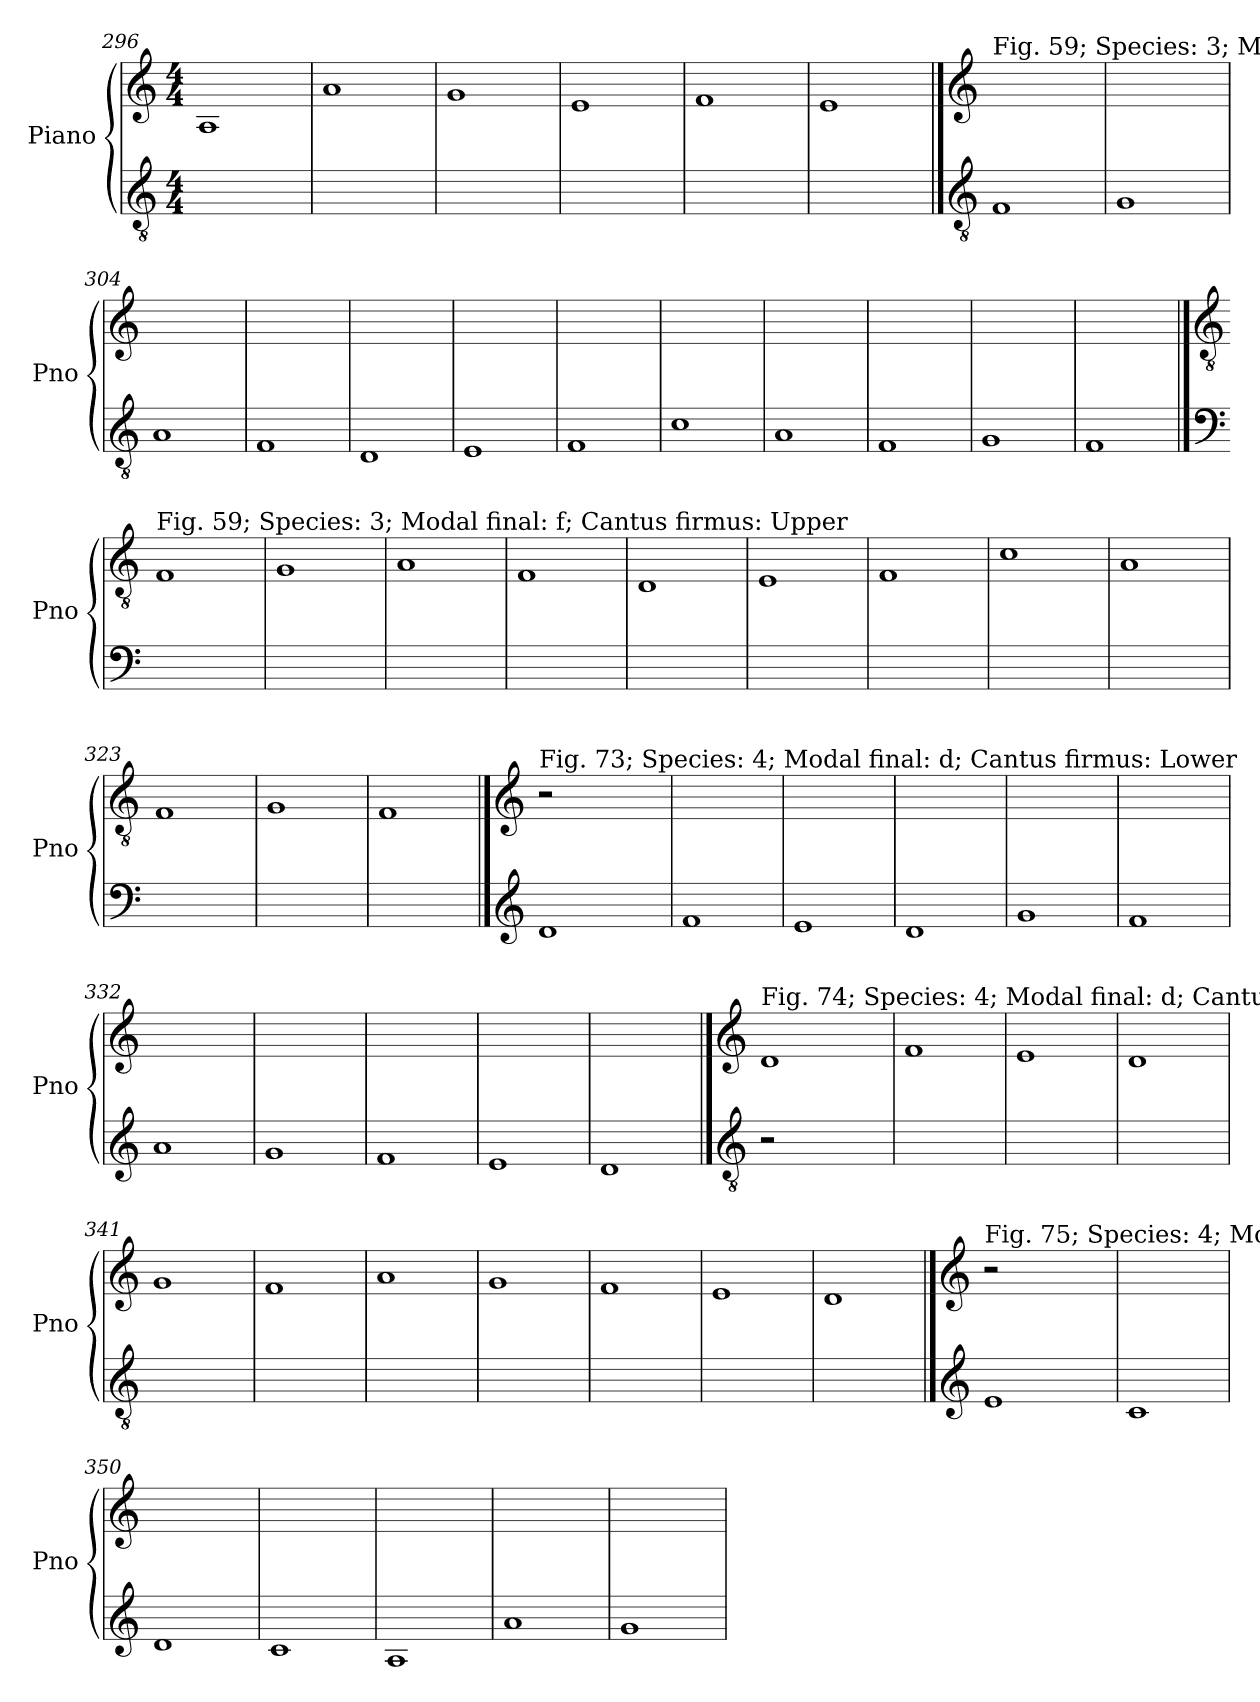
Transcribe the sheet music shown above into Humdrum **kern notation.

**kern	**kern
*part2	*part1
*staff2	*staff1
*I"Piano	*I"Piano
*I'Pno	*I'Pno
*clefGv2	*clefG2
*k[]	*k[]
*M4/4	*M4/4
=296	=296
1ryy	1A
!!LO:PB:g=z
=297	=297
1ryy	1a
=298	=298
1ryy	1g
=299	=299
1ryy	1e
=300	=300
1ryy	1f
=301	=301
1ryy	1e
!!LO:LB:g=z
==302	==302
*clefGv2	*clefG2
!	!LO:TX:a:t=Fig. 59; Species&colon; 3; Modal final&colon; f; Cantus firmus&colon; Lower
1F	1ryy
=303	=303
1G	1ryy
=304	=304
1A	1ryy
=305	=305
1F	1ryy
=306	=306
1D	1ryy
=307	=307
1E	1ryy
!!LO:LB:g=z
=308	=308
1F	1ryy
=309	=309
1c	1ryy
=310	=310
1A	1ryy
=311	=311
1F	1ryy
=312	=312
1G	1ryy
=313	=313
1F	1ryy
!!LO:LB:g=z
==314	==314
*clefF4	*clefGv2
!	!LO:TX:a:t=Fig. 59; Species&colon; 3; Modal final&colon; f; Cantus firmus&colon; Upper
1ryy	1F
=315	=315
1ryy	1G
=316	=316
1ryy	1A
=317	=317
1ryy	1F
=318	=318
1ryy	1D
=319	=319
1ryy	1E
!!LO:LB:g=z
=320	=320
1ryy	1F
=321	=321
1ryy	1c
=322	=322
1ryy	1A
=323	=323
1ryy	1F
=324	=324
1ryy	1G
=325	=325
1ryy	1F
!!LO:LB:g=z
==326	==326
*clefG2	*clefG2
!	!LO:TX:a:t=Fig. 73; Species&colon; 4; Modal final&colon; d; Cantus firmus&colon; Lower
1d	2r
.	2ryy
=327	=327
1f	1ryy
=328	=328
1e	1ryy
=329	=329
1d	1ryy
=330	=330
1g	1ryy
=331	=331
1f	1ryy
=332	=332
1a	1ryy
=333	=333
1g	1ryy
=334	=334
1f	1ryy
=335	=335
1e	1ryy
=336	=336
1d	1ryy
!!LO:PB:g=z
==337	==337
*clefGv2	*clefG2
!	!LO:TX:a:t=Fig. 74; Species&colon; 4; Modal final&colon; d; Cantus firmus&colon; Upper
2r	1d
2ryy	.
=338	=338
1ryy	1f
=339	=339
1ryy	1e
=340	=340
1ryy	1d
=341	=341
1ryy	1g
=342	=342
1ryy	1f
=343	=343
1ryy	1a
=344	=344
1ryy	1g
=345	=345
1ryy	1f
=346	=346
1ryy	1e
=347	=347
1ryy	1d
!!LO:LB:g=z
==348	==348
*clefG2	*clefG2
!	!LO:TX:a:t=Fig. 75; Species&colon; 4; Modal final&colon; e; Cantus firmus&colon; Lower
1e	2r
.	2ryy
=349	=349
1c	1ryy
=350	=350
1d	1ryy
=351	=351
1c	1ryy
=352	=352
1A	1ryy
=353	=353
1a	1ryy
=354	=354
1g	1ryy
=	=
*-	*-
